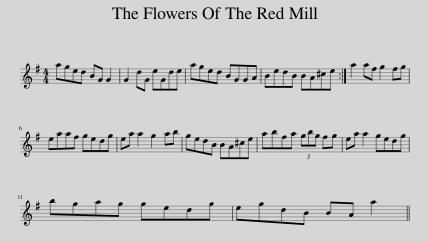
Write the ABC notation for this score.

X:1
L:1/8
M:4/4
I:linebreak $
K:G
V:1 treble
V:1
 aged BG G2 | G2 dG eGde | aged BGGA | BedB BA^ce :| a2 af g2 fg |$ %5
 eaaf gedg | ea a2 g2 ab | gedB BA^ce | abfa (3gbg fg | ea a2 gedg |$ %10
 bgag gedg | egdB BA a2 || %12
